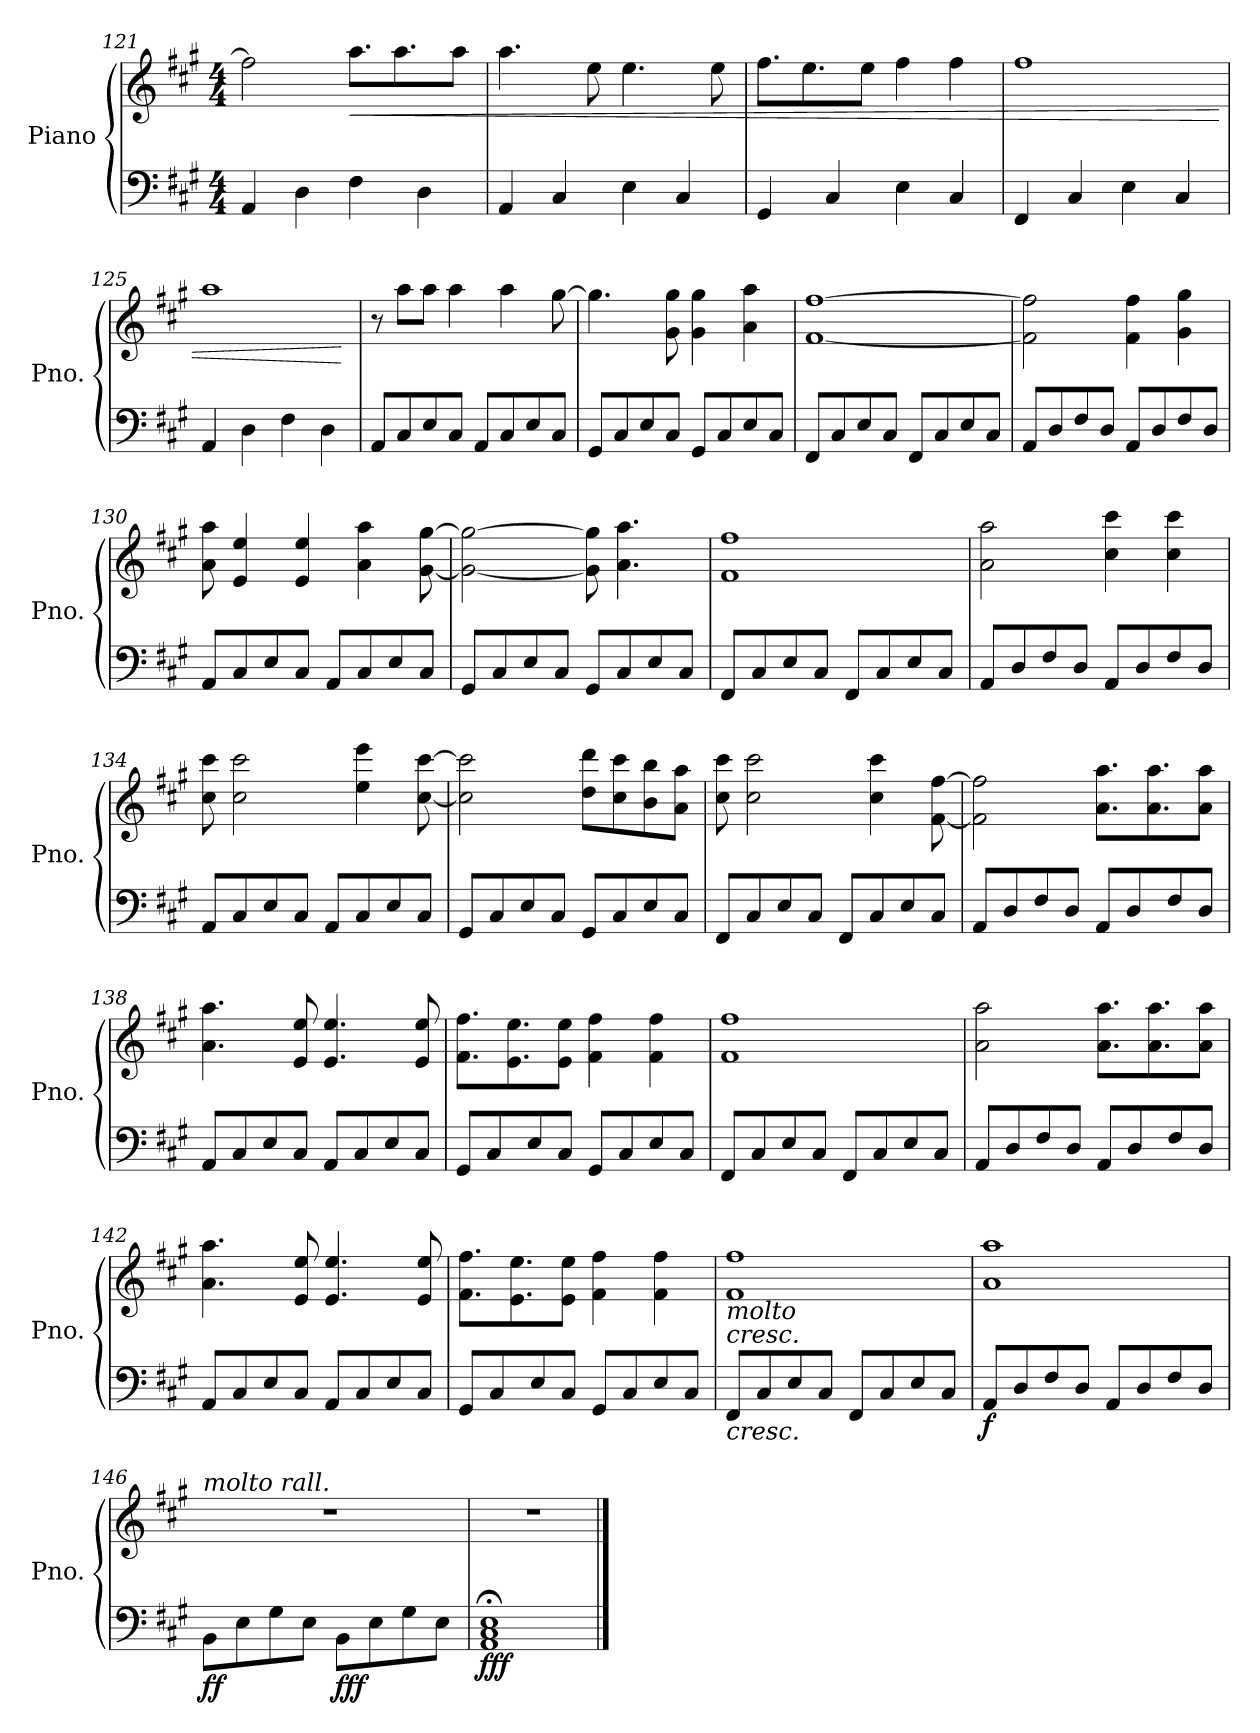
**kern	**kern	**dynam
*part1	*part1	*part1
*staff2	*staff1	*staff1/2
*I"Piano	*	*
*I'Pno.	*	*
*clefF4	*clefG2	*
*k[f#c#g#]	*k[f#c#g#]	*
*M4/4	*M4/4	*
=121	=121	=121
4AA/	2ff#\]	.
4D\	.	.
!	!	!LO:HP:b
4F#\	8.aa\L	<
.	8.aa\	.
4D\	.	.
.	8aa\J	.
=122	=122	=122
4AA/	4.aa\	.
4C#/	.	.
.	8ee\	.
4E\	4.ee\	.
4C#/	.	.
.	8ee\	.
=123	=123	=123
4GG#/	8.ff#\L	.
.	8.ee\	.
4C#/	.	.
.	8ee\J	.
4E\	4ff#\	.
4C#/	4ff#\	.
=124	=124	=124
4FF#/	1ff#	.
4C#/	.	.
4E\	.	.
4C#/	.	.
=125	=125	=125
4AA/	1aa	.
4D\	.	.
4F#\	.	.
4D\	.	.
.	.	[
=126	=126	=126
8AA/L	8r	.
8C#/	8aa\L	.
8E/	8aa\J	.
8C#/J	4aa\	.
8AA/L	.	.
8C#/	4aa\	.
8E/	.	.
8C#/J	[8gg#\	.
!!LO:LB:g=z
=127	=127	=127
8GG#/L	4.gg#\]	.
8C#/	.	.
8E/	.	.
8C#/J	8g#\ 8gg#\	.
8GG#/L	4g#\ 4gg#\	.
8C#/	.	.
8E/	4a\ 4aa\	.
8C#/J	.	.
=128	=128	=128
8FF#/L	[1f# [1ff#	.
8C#/	.	.
8E/	.	.
8C#/J	.	.
8FF#/L	.	.
8C#/	.	.
8E/	.	.
8C#/J	.	.
=129	=129	=129
8AA/L	2f#\] 2ff#\]	.
8D/	.	.
8F#/	.	.
8D/J	.	.
8AA/L	4f#\ 4ff#\	.
8D/	.	.
8F#/	4g#\ 4gg#\	.
8D/J	.	.
=130	=130	=130
8AA/L	8a\ 8aa\	.
8C#/	4e/ 4ee/	.
8E/	.	.
8C#/J	4e/ 4ee/	.
8AA/L	.	.
8C#/	4a\ 4aa\	.
8E/	.	.
8C#/J	[8g#\ [8gg#\	.
=131	=131	=131
8GG#/L	2g#\_ 2gg#\_	.
8C#/	.	.
8E/	.	.
8C#/J	.	.
8GG#/L	8g#\] 8gg#\]	.
8C#/	4.a\ 4.aa\	.
8E/	.	.
8C#/J	.	.
!!LO:LB:g=z
=132	=132	=132
8FF#/L	1f# 1ff#	.
8C#/	.	.
8E/	.	.
8C#/J	.	.
8FF#/L	.	.
8C#/	.	.
8E/	.	.
8C#/J	.	.
=133	=133	=133
8AA/L	2a\ 2aa\	.
8D/	.	.
8F#/	.	.
8D/J	.	.
8AA/L	4cc#\ 4ccc#\	.
8D/	.	.
8F#/	4cc#\ 4ccc#\	.
8D/J	.	.
=134	=134	=134
8AA/L	8cc#\ 8ccc#\	.
8C#/	2cc#\ 2ccc#\	.
8E/	.	.
8C#/J	.	.
8AA/L	.	.
8C#/	4ee\ 4eee\	.
8E/	.	.
8C#/J	[8cc#\ [8ccc#\	.
=135	=135	=135
8GG#/L	2cc#\] 2ccc#\]	.
8C#/	.	.
8E/	.	.
8C#/J	.	.
8GG#/L	8dd\ 8ddd\L	.
8C#/	8cc#\ 8ccc#\	.
8E/	8b\ 8bb\	.
8C#/J	8a\ 8aa\J	.
=136	=136	=136
8FF#/L	8cc#\ 8ccc#\	.
8C#/	2cc#\ 2ccc#\	.
8E/	.	.
8C#/J	.	.
8FF#/L	.	.
8C#/	4cc#\ 4ccc#\	.
8E/	.	.
8C#/J	[8f#\ [8ff#\	.
!!LO:PB:g=z
=137	=137	=137
8AA/L	2f#\] 2ff#\]	.
8D/	.	.
8F#/	.	.
8D/J	.	.
8AA/L	8.a\ 8.aa\L	.
8D/	.	.
.	8.a\ 8.aa\	.
8F#/	.	.
8D/J	8a\ 8aa\J	.
=138	=138	=138
8AA/L	4.a\ 4.aa\	.
8C#/	.	.
8E/	.	.
8C#/J	8e/ 8ee/	.
8AA/L	4.e/ 4.ee/	.
8C#/	.	.
8E/	.	.
8C#/J	8e/ 8ee/	.
=139	=139	=139
8GG#/L	8.f#\ 8.ff#\L	.
8C#/	.	.
.	8.e\ 8.ee\	.
8E/	.	.
8C#/J	8e\ 8ee\J	.
8GG#/L	4f#\ 4ff#\	.
8C#/	.	.
8E/	4f#\ 4ff#\	.
8C#/J	.	.
=140	=140	=140
8FF#/L	1f# 1ff#	.
8C#/	.	.
8E/	.	.
8C#/J	.	.
8FF#/L	.	.
8C#/	.	.
8E/	.	.
8C#/J	.	.
=141	=141	=141
8AA/L	2a\ 2aa\	.
8D/	.	.
8F#/	.	.
8D/J	.	.
8AA/L	8.a\ 8.aa\L	.
8D/	.	.
.	8.a\ 8.aa\	.
8F#/	.	.
8D/J	8a\ 8aa\J	.
!!LO:LB:g=z
=142	=142	=142
8AA/L	4.a\ 4.aa\	.
8C#/	.	.
8E/	.	.
8C#/J	8e/ 8ee/	.
8AA/L	4.e/ 4.ee/	.
8C#/	.	.
8E/	.	.
8C#/J	8e/ 8ee/	.
=143	=143	=143
8GG#/L	8.f#\ 8.ff#\L	.
8C#/	.	.
.	8.e\ 8.ee\	.
8E/	.	.
8C#/J	8e\ 8ee\J	.
8GG#/L	4f#\ 4ff#\	.
8C#/	.	.
8E/	4f#\ 4ff#\	.
8C#/J	.	.
=144	=144	=144
!	!LO:TX:b:i:t=molto	!
!	!LO:TX:b:i:t=cresc.	!
!LO:TX:b:i:t=cresc.	!	!
8FF#/L	1f# 1ff#	.
8C#/	.	.
8E/	.	.
8C#/J	.	.
8FF#/L	.	.
8C#/	.	.
8E/	.	.
8C#/J	.	.
=145	=145	=145
*	*MM130	*
!	!	!LO:DY:b=2
8AA/L	1a 1aa	f
8D/	.	.
8F#/	.	.
*	*MM125	*
8D/J	.	.
8AA/L	.	.
8D/	.	.
8F#/	.	.
*	*MM117	*
8D/J	.	.
=146	=146	=146
*	*MM115	*
!	!LO:TX:a:i:t=molto rall.	!
!	!	!LO:DY:b=2
8BB\L	1r	ff
8E\	.	.
*	*MM100	*
8G#\	.	.
8E\J	.	.
!	!	!LO:DY:b=2
8BB\L	.	fff
*	*MM87	*
8E\	.	.
*	*MM84	*
8G#\	.	.
*	*MM55	*
8E\J	.	.
=147	=147	=147
!	!	!LO:DY:b=2
1AA;< 1C#;< 1E;<	1r	fff
==	==	==
*-	*-	*-
